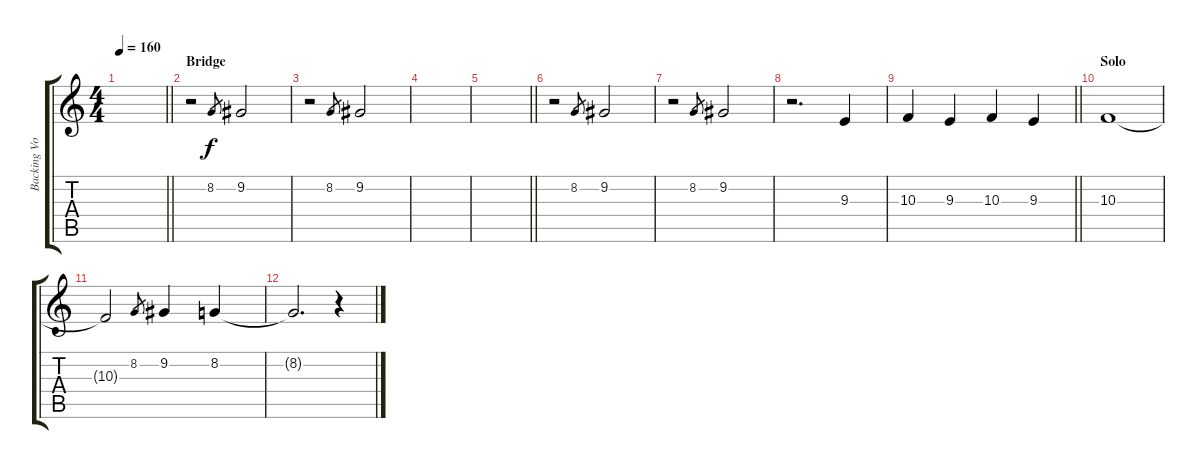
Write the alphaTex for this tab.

\track ("Backing Vocal II" "Backing Vo") {instrument cello}
\staff {score tabs}
\tuning (E4 B3 G3 D3 A2 E2) {hide}
\ts (4 4)
\tempo 160
\clef g2
\barLineRight lightlight
\ks c
|
\section ("" "Bridge")
r.2 8.2.8{gr} 9.2.2 |
r.2 8.2.8{gr} 9.2.2 |
|
\barLineRight lightlight
|
r.2 8.2.8{gr} 9.2.2 |
r.2 8.2.8{gr} 9.2.2 |
r.2{d} 9.3.4 |
\barLineRight lightlight
10.3.4 9.3.4 10.3.4 9.3.4 |
\section ("" "Solo")
10.3.1 |
10.3{t}.2 8.2.8{gr} 9.2.4 8.2.4 |
8.2{t}.2{d} r.4
